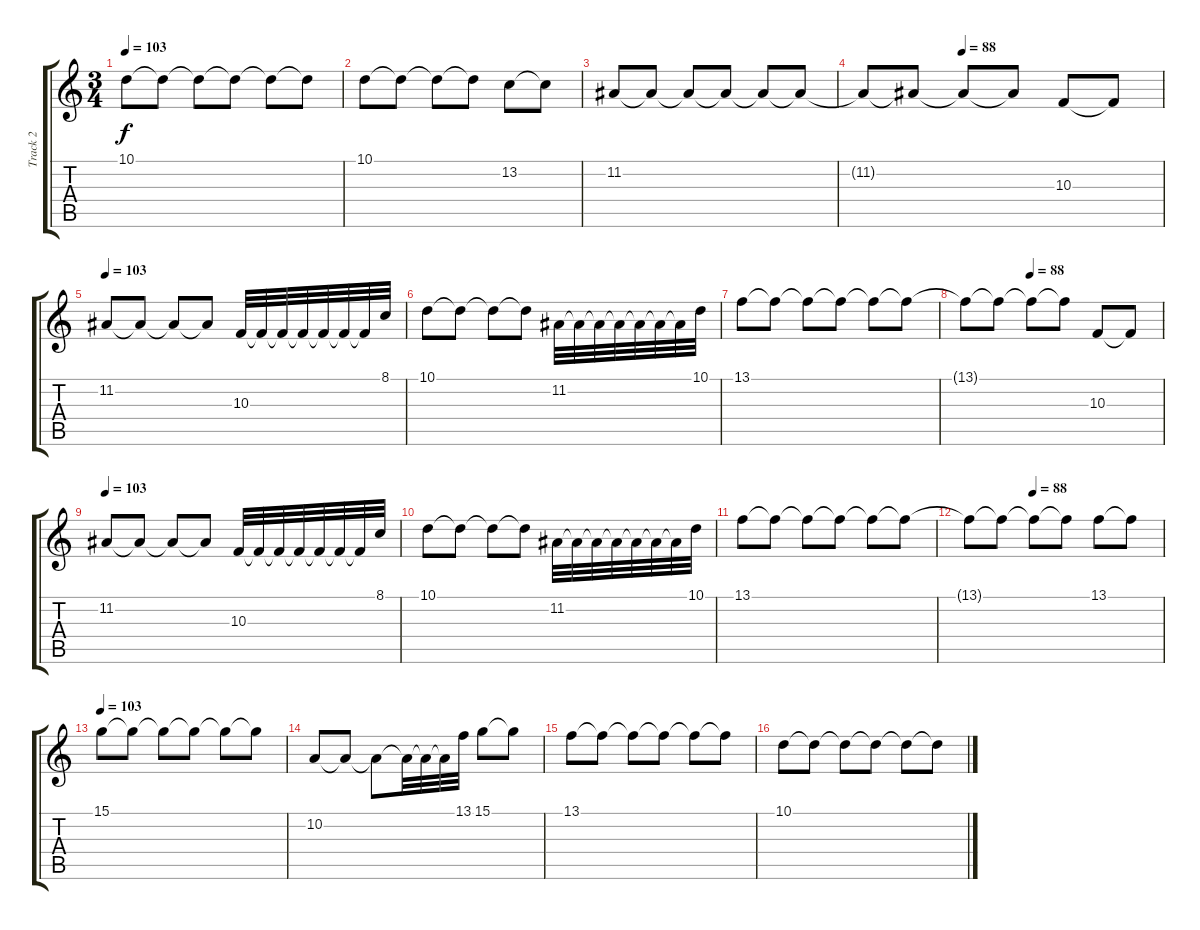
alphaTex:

\track ("Track 2" "Track 2") {instrument stringensemble1}
\staff {score tabs}
\tuning (E4 B3 G3 D3 A2 E2) {hide}
\ts (3 4)
\tempo 103
\clef g2
\ks c
10.1.8{dy f} 10.1{t}.8 10.1{t}.8 10.1{t}.8 10.1{t}.8 10.1{t}.8 |
10.1.8 10.1{t}.8 10.1{t}.8 10.1{t}.8 13.2.8 13.2{t}.8 |
11.2.8 11.2{t}.8 11.2{t}.8 11.2{t}.8 11.2{t}.8 11.2{t}.8 |
\tempo (88 0.3333333333333333)
11.2{t}.8 11.2{t}.8 11.2{t}.8 11.2{t}.8 10.3.8 10.3{t}.8 |
\tempo 103
11.2.8 11.2{t}.8 11.2{t}.8 11.2{t}.8 10.3.32 10.3{t}.32 10.3{t}.32 10.3{t}.32 10.3{t}.32 10.3{t}.32 10.3{t}.32 8.1.32 |
10.1.8 10.1{t}.8 10.1{t}.8 10.1{t}.8 11.2.32 11.2{t}.32 11.2{t}.32 11.2{t}.32 11.2{t}.32 11.2{t}.32 11.2{t}.32 10.1.32 |
13.1.8 13.1{t}.8 13.1{t}.8 13.1{t}.8 13.1{t}.8 13.1{t}.8 |
\tempo (88 0.3333333333333333)
13.1{t}.8 13.1{t}.8 13.1{t}.8 13.1{t}.8 10.3.8 10.3{t}.8 |
\tempo 103
11.2.8 11.2{t}.8 11.2{t}.8 11.2{t}.8 10.3.32 10.3{t}.32 10.3{t}.32 10.3{t}.32 10.3{t}.32 10.3{t}.32 10.3{t}.32 8.1.32 |
10.1.8 10.1{t}.8 10.1{t}.8 10.1{t}.8 11.2.32 11.2{t}.32 11.2{t}.32 11.2{t}.32 11.2{t}.32 11.2{t}.32 11.2{t}.32 10.1.32 |
13.1.8 13.1{t}.8 13.1{t}.8 13.1{t}.8 13.1{t}.8 13.1{t}.8 |
\tempo (88 0.3333333333333333)
13.1{t}.8 13.1{t}.8 13.1{t}.8 13.1{t}.8 13.1.8 13.1{t}.8 |
\tempo 103
15.1.8 15.1{t}.8 15.1{t}.8 15.1{t}.8 15.1{t}.8 15.1{t}.8 |
10.2.8 10.2{t}.8 10.2{t}.8 10.2{t}.32 10.2{t}.32 10.2{t}.32 13.1.32 15.1.8 15.1{t}.8 |
13.1.8 13.1{t}.8 13.1{t}.8 13.1{t}.8 13.1{t}.8 13.1{t}.8 |
10.1.8 10.1{t}.8 10.1{t}.8 10.1{t}.8 10.1{t}.8 10.1{t}.8
